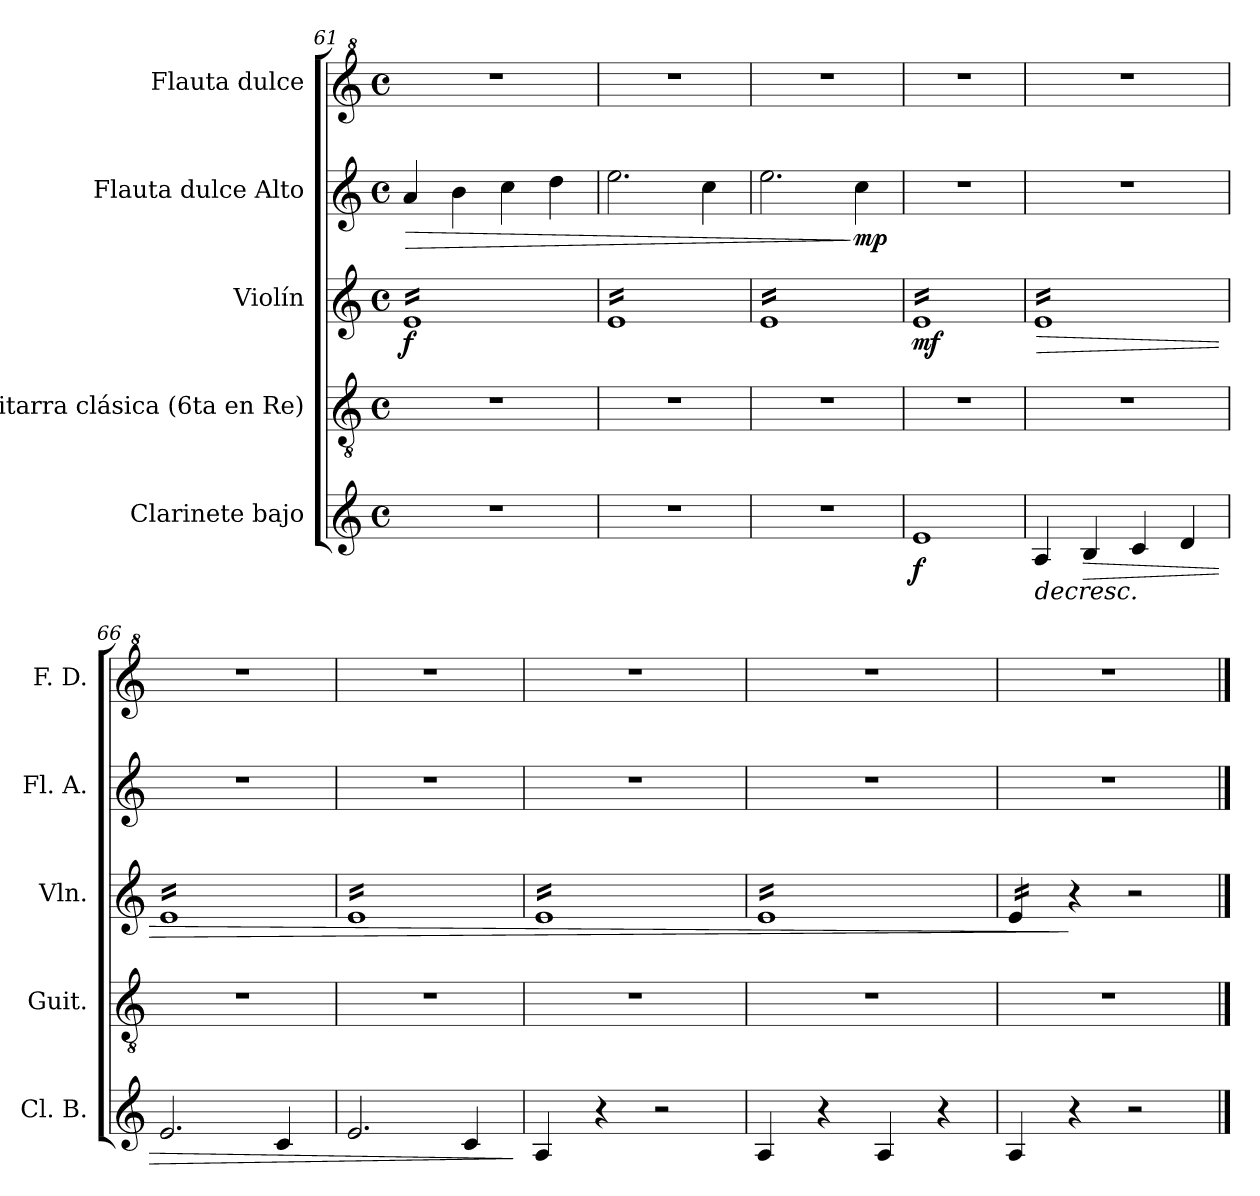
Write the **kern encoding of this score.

**kern	**dynam	**kern	**kern	**dynam	**kern	**dynam	**kern
*part5	*part5	*part4	*part3	*part3	*part2	*part2	*part1
*staff5	*staff5	*staff4	*staff3	*staff3	*staff2	*staff2	*staff1
*I"Clarinete bajo	*	*I"Guitarra clásica  (6ta en Re)	*I"Violín	*	*I"Flauta dulce Alto	*	*I"Flauta dulce
*I'Cl. B.	*	*I'Guit.	*I'Vln.	*	*I'Fl. A.	*	*I'F. D.
*clefG2	*	*clefGv2	*clefG2	*	*clefG2	*	*clefG^2
*ITrd8c14	*	*	*	*	*	*	*
*k[]	*	*k[]	*k[]	*	*k[]	*	*k[]
*M4/4	*	*M4/4	*M4/4	*	*M4/4	*	*M4/4
*met(c)	*	*met(c)	*met(c)	*	*met(c)	*	*met(c)
=61	=61	=61	=61	=61	=61	=61	=61
!	!	!	!	!LO:DY:b	!	!LO:HP:b	!
*	*	*	*tremolo	*	*	*	*
1r	.	1r	16eLL	f	4a/	>	1r
.	.	.	16e	.	.	.	.
.	.	.	16e	.	.	.	.
.	.	.	16e	.	.	.	.
.	.	.	16e	.	4b\	.	.
.	.	.	16e	.	.	.	.
.	.	.	16e	.	.	.	.
.	.	.	16e	.	.	.	.
.	.	.	16e	.	4cc\	.	.
.	.	.	16e	.	.	.	.
.	.	.	16e	.	.	.	.
.	.	.	16e	.	.	.	.
.	.	.	16e	.	4dd\	.	.
.	.	.	16e	.	.	.	.
.	.	.	16e	.	.	.	.
.	.	.	16eJJ	.	.	.	.
=62	=62	=62	=62	=62	=62	=62	=62
1r	.	1r	16eLL	.	2.ee\	.	1r
.	.	.	16e	.	.	.	.
.	.	.	16e	.	.	.	.
.	.	.	16e	.	.	.	.
.	.	.	16e	.	.	.	.
.	.	.	16e	.	.	.	.
.	.	.	16e	.	.	.	.
.	.	.	16e	.	.	.	.
.	.	.	16e	.	.	.	.
.	.	.	16e	.	.	.	.
.	.	.	16e	.	.	.	.
.	.	.	16e	.	.	.	.
.	.	.	16e	.	4cc\	.	.
.	.	.	16e	.	.	.	.
.	.	.	16e	.	.	.	.
.	.	.	16eJJ	.	.	.	.
=63	=63	=63	=63	=63	=63	=63	=63
1r	.	1r	16eLL	.	2.ee\	.	1r
.	.	.	16e	.	.	.	.
.	.	.	16e	.	.	.	.
.	.	.	16e	.	.	.	.
.	.	.	16e	.	.	.	.
.	.	.	16e	.	.	.	.
.	.	.	16e	.	.	.	.
.	.	.	16e	.	.	.	.
.	.	.	16e	.	.	.	.
.	.	.	16e	.	.	.	.
.	.	.	16e	.	.	.	.
.	.	.	16e	.	.	.	.
!	!	!	!	!	!	!LO:DY:n=1:b	!
.	.	.	16e	.	4cc\	] mp	.
.	.	.	16e	.	.	.	.
.	.	.	16e	.	.	.	.
.	.	.	16eJJ	.	.	.	.
=64	=64	=64	=64	=64	=64	=64	=64
!	!LO:DY:b	!	!	!LO:DY:b	!	!	!
1E	f	1r	16eLL	mf	1r	.	1r
.	.	.	16e	.	.	.	.
.	.	.	16e	.	.	.	.
.	.	.	16e	.	.	.	.
.	.	.	16e	.	.	.	.
.	.	.	16e	.	.	.	.
.	.	.	16e	.	.	.	.
.	.	.	16e	.	.	.	.
.	.	.	16e	.	.	.	.
.	.	.	16e	.	.	.	.
.	.	.	16e	.	.	.	.
.	.	.	16e	.	.	.	.
.	.	.	16e	.	.	.	.
.	.	.	16e	.	.	.	.
.	.	.	16e	.	.	.	.
.	.	.	16eJJ	.	.	.	.
!!LO:LB:g=z
=65	=65	=65	=65	=65	=65	=65	=65
!	!LO:HP:b	!	!	!LO:HP:b	!	!	!
4AA/	>	1r	16eLL	>	1r	.	1r
.	.	.	16e	.	.	.	.
.	.	.	16e	.	.	.	.
.	.	.	16e	.	.	.	.
!	!LO:HP:b	!	!	!	!	!	!
4BB/	>	.	16e	.	.	.	.
.	.	.	16e	.	.	.	.
.	.	.	16e	.	.	.	.
.	.	.	16e	.	.	.	.
4C/	.	.	16e	.	.	.	.
.	.	.	16e	.	.	.	.
.	.	.	16e	.	.	.	.
.	.	.	16e	.	.	.	.
4D/	.	.	16e	.	.	.	.
.	.	.	16e	.	.	.	.
.	.	.	16e	.	.	.	.
.	.	.	16eJJ	.	.	.	.
=66	=66	=66	=66	=66	=66	=66	=66
2.E/	.	1r	16eLL	.	1r	.	1r
.	.	.	16e	.	.	.	.
.	.	.	16e	.	.	.	.
.	.	.	16e	.	.	.	.
.	.	.	16e	.	.	.	.
.	.	.	16e	.	.	.	.
.	.	.	16e	.	.	.	.
.	.	.	16e	.	.	.	.
.	.	.	16e	.	.	.	.
.	.	.	16e	.	.	.	.
.	.	.	16e	.	.	.	.
.	.	.	16e	.	.	.	.
4C/	.	.	16e	.	.	.	.
.	.	.	16e	.	.	.	.
.	.	.	16e	.	.	.	.
.	.	.	16eJJ	.	.	.	.
=67	=67	=67	=67	=67	=67	=67	=67
2.E/	.	1r	16eLL	.	1r	.	1r
.	.	.	16e	.	.	.	.
.	.	.	16e	.	.	.	.
.	.	.	16e	.	.	.	.
.	.	.	16e	.	.	.	.
.	.	.	16e	.	.	.	.
.	.	.	16e	.	.	.	.
.	.	.	16e	.	.	.	.
.	.	.	16e	.	.	.	.
.	.	.	16e	.	.	.	.
.	.	.	16e	.	.	.	.
.	.	.	16e	.	.	.	.
4C/	.	.	16e	.	.	.	.
.	.	.	16e	.	.	.	.
.	.	.	16e	.	.	.	.
.	.	.	16eJJ	.	.	.	.
.	] ]	.	.	.	.	.	.
=68	=68	=68	=68	=68	=68	=68	=68
!	!LO:DY:b	!	!	!	!	!	!
!	!LO:DY:n=1:b	!	!	!	!	!	!
4AA/	mp mp	1r	16eLL	.	1r	.	1r
.	.	.	16e	.	.	.	.
.	.	.	16e	.	.	.	.
.	.	.	16e	.	.	.	.
4r	.	.	16e	.	.	.	.
.	.	.	16e	.	.	.	.
.	.	.	16e	.	.	.	.
.	.	.	16e	.	.	.	.
2r	.	.	16e	.	.	.	.
.	.	.	16e	.	.	.	.
.	.	.	16e	.	.	.	.
.	.	.	16e	.	.	.	.
.	.	.	16e	.	.	.	.
.	.	.	16e	.	.	.	.
.	.	.	16e	.	.	.	.
.	.	.	16eJJ	.	.	.	.
=69	=69	=69	=69	=69	=69	=69	=69
4AA/	.	1r	16eLL	.	1r	.	1r
.	.	.	16e	.	.	.	.
.	.	.	16e	.	.	.	.
.	.	.	16e	.	.	.	.
4r	.	.	16e	.	.	.	.
.	.	.	16e	.	.	.	.
.	.	.	16e	.	.	.	.
.	.	.	16e	.	.	.	.
4AA/	.	.	16e	.	.	.	.
.	.	.	16e	.	.	.	.
.	.	.	16e	.	.	.	.
.	.	.	16e	.	.	.	.
4r	.	.	16e	.	.	.	.
.	.	.	16e	.	.	.	.
.	.	.	16e	.	.	.	.
.	.	.	16eJJ	.	.	.	.
=70	=70	=70	=70	=70	=70	=70	=70
4AA/	.	1r	16e/LL	.	1r	.	1r
.	.	.	16e/	.	.	.	.
.	.	.	16e/	.	.	.	.
.	.	.	16e/JJ	.	.	.	.
*	*	*	*Xtremolo	*	*	*	*
4r	.	.	4r	]	.	.	.
2r	.	.	2r	.	.	.	.
==	==	==	==	==	==	==	==
*-	*-	*-	*-	*-	*-	*-	*-
